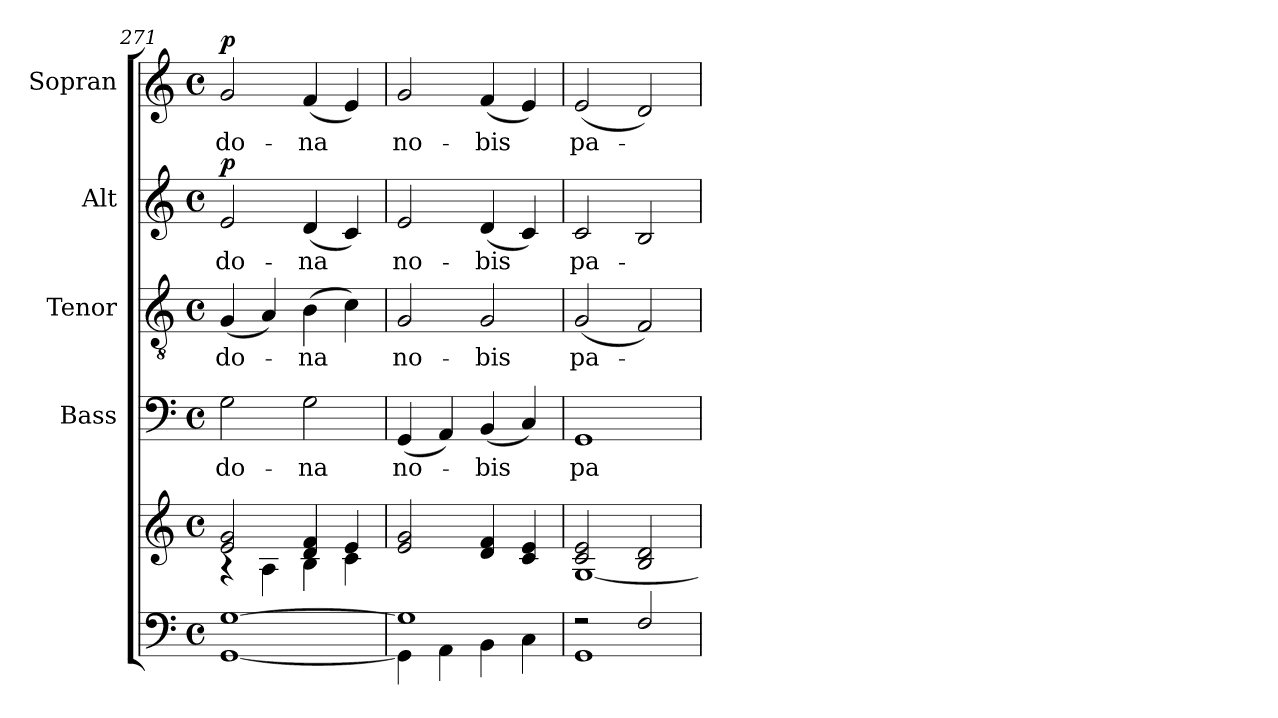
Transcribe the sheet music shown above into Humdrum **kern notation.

**kern	**kern	**kern	**text	**kern	**text	**kern	**text	**dynam	**kern	**text	**dynam
*part5	*part5	*part4	*part4	*part3	*part3	*part2	*part2	*part2	*part1	*part1	*part1
*staff6	*staff5	*staff4	*staff4	*staff3	*staff3	*staff2	*staff2	*staff2	*staff1	*staff1	*staff1
*	*	*I"Bass	*	*I"Tenor	*	*I"Alt	*	*	*I"Sopran	*	*
*	*	*I'B.	*	*I'T.	*	*I'A.	*	*	*I'S.	*	*
*clefF4	*clefG2	*clefF4	*	*clefGv2	*	*clefG2	*	*	*clefG2	*	*
*k[]	*k[]	*k[]	*	*k[]	*	*k[]	*	*	*k[]	*	*
*C:	*C:	*C:	*	*C:	*	*C:	*	*	*C:	*	*
*M4/4	*M4/4	*M4/4	*	*M4/4	*	*M4/4	*	*	*M4/4	*	*
*met(c)	*met(c)	*met(c)	*	*met(c)	*	*met(c)	*	*	*met(c)	*	*
=271	=271	=271	=271	=271	=271	=271	=271	=271	=271	=271	=271
*^	*^	*	*	*	*	*	*	*	*	*	*
!	!	!	!	!	!LO:LY:b	!	!LO:LY:b	!	!LO:LY:b	!LO:DY:a	!	!LO:LY:b	!LO:DY:a
[>1G	[<1GG	2e/ 2g/	4rG	2G\	do-	(<4G/	do-	2e/	do-	p	2g/	do-	p
.	.	.	4A\	.	.	4A/)	.	.	.	.	.	.	.
!	!	!	!	!	!LO:LY:b	!	!LO:LY:b	!	!LO:LY:b	!	!	!LO:LY:b	!
.	.	4d/ 4f/	4B\	2G\	-na	(>4B\	-na	(<4d/	-na	.	(<4f/	-na	.
.	.	4e/	4c\	.	.	4c\)	.	4c/)	.	.	4e/)	.	.
=272	=272	=272	=272	=272	=272	=272	=272	=272	=272	=272	=272	=272	=272
!	!	!	!	!	!LO:LY:b	!	!LO:LY:b	!	!LO:LY:b	!	!	!LO:LY:b	!
*	*	*v	*v	*	*	*	*	*	*	*	*	*	*
1G]	4GG\]	2e/ 2g/	(<4GG/	no-	2G/	no-	2e/	no-	.	2g/	no-	.
.	4AA\	.	4AA/)	.	.	.	.	.	.	.	.	.
!	!	!	!	!LO:LY:b	!	!LO:LY:b	!	!LO:LY:b	!	!	!LO:LY:b	!
.	4BB\	4d/ 4f/	(<4BB/	-bis	2G/	-bis	(<4d/	-bis	.	(<4f/	-bis	.
.	4C\	4c/ 4e/	4C/)	.	.	.	4c/)	.	.	4e/)	.	.
=273	=273	=273	=273	=273	=273	=273	=273	=273	=273	=273	=273	=273
*	*	*^	*	*	*	*	*	*	*	*	*	*
!	!	!	!	!	!LO:LY:b	!	!LO:LY:b	!	!LO:LY:b	!	!	!LO:LY:b	!
2r	1GG	2c/ 2e/	[<1G	1GG	pa-	(<2G/	pa-	2c/	pa-	.	(<2e/	pa-	.
2F/	.	2B/ 2d/	.	.	.	2F/)	.	2B/	.	.	2d/)	.	.
*v	*v	*	*	*	*	*	*	*	*	*	*	*	*
*	*v	*v	*	*	*	*	*	*	*	*	*	*
=	=	=	=	=	=	=	=	=	=	=	=
*-	*-	*-	*-	*-	*-	*-	*-	*-	*-	*-	*-
